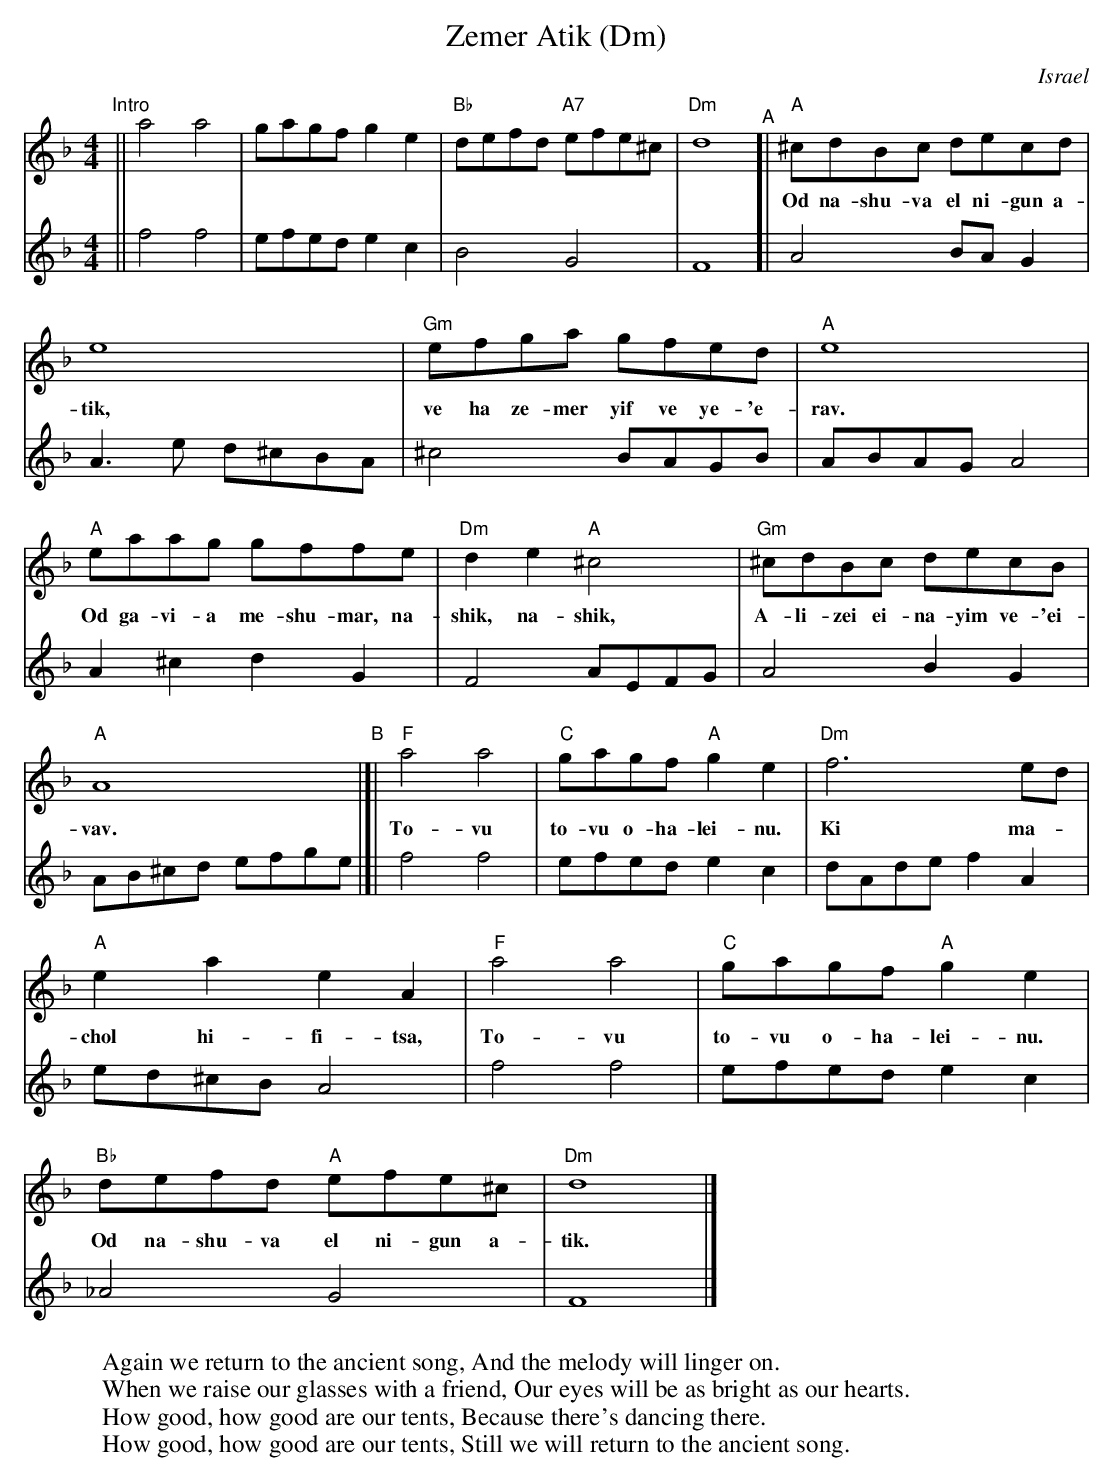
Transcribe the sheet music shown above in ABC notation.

X:1
T: Zemer Atik (Dm)
O: Israel
M: 4/4
L: 1/8
K: Dm	% starting with A hijaz
V: 1 staves=2
"Intro"|| a4 a4 | gagf g2e2 | "Bb"defd "A7"efe^c | "Dm"d8
"^A"[| "A"^cdBc decd | e8 | "Gm"efga gfed | "A"e8 |
w: Od na-shu-va el ni-gun a-tik, ve ha ze-mer~ yif ve  ye-'e-rav.
     "A"eaag gffe | "Dm"d2e2 "A"^c4 | "Gm"^cdBc decB | "A"A8
w: Od ga-vi-a me-shu-mar,~ na-shik, na-shik, A-li-zei ei-na-yim ve-'ei-vav.
"^B"|[| "F"a4 a4 | "C"gagf "A"g2e2  | "Dm"f6 ed | "A"e2a2 e2A2 |
w: To-vu to-vu o-ha-lei-nu. Ki ma-*chol hi-fi-tsa,
   "F"a4 a4 | "C"gagf "A"g2e2  | "Bb"defd "A"efe^c | "Dm"d8 |]
w: To-vu to-vu o-ha-lei-nu. Od na-shu-va el ni-gun a-tik.
V: 2
|| f4 f4 | efed e2c2 | B4 G4 | F8
[| A4 BAG2 | A3e d^cBA | ^c4 BAGB | ABAG A4
|  A2^c2 d2G2 | F4 AEFG | A4 B2G2 | AB^cd efge
|[|f4 f4 | efed e2c2 | dAde f2A2 | ed^cB A4 |
   f4 f4 | efed e2c2 | _A4 G4 | F8 |]
W: Again we return to the ancient song, And the melody will linger on.
W: When we raise our glasses with a friend, Our eyes will be as bright as our hearts.
W: How good, how good are our tents, Because there's dancing there.
W: How good, how good are our tents, Still we will return to the ancient song.
